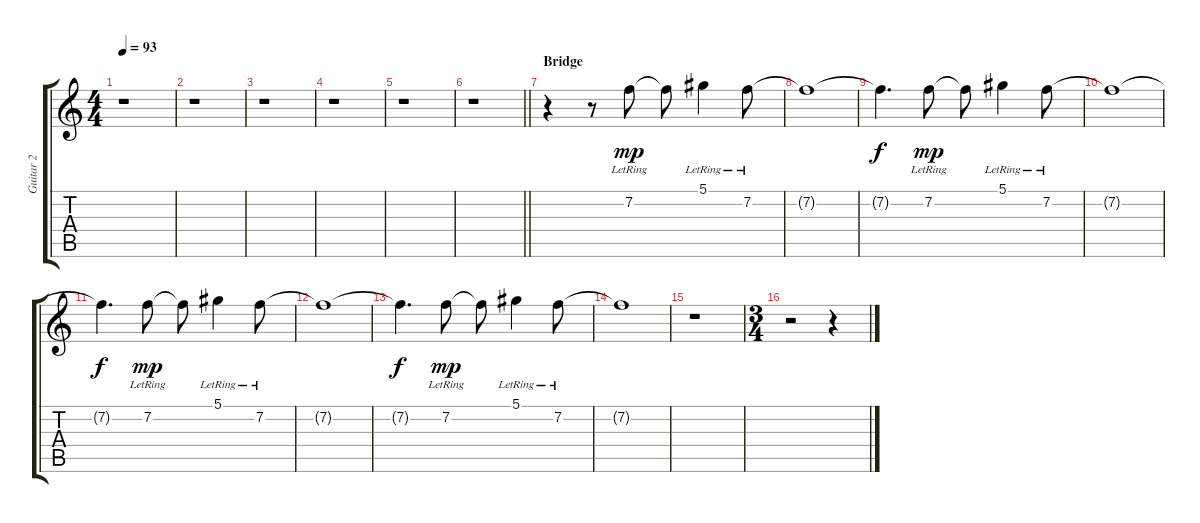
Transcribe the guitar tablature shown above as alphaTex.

\track ("Guitar 2" "Guitar 2") {instrument distortionguitar}
\staff {score tabs}
\tuning (Eb4 Bb3 Gb3 Db3 Ab2 Db2) {hide}
\ts (4 4)
\tempo 93
\clef g2
\ks c
r.1{dy mp} |
r.1 |
r.1 |
r.1 |
r.1 |
\barLineRight lightlight
r.1 |
\section ("" "Bridge")
r.4 r.8 7.2{lr}.8 7.2{t}.8 5.1{lr}.4 7.2{lr}.8 |
7.2{t}.1 |
7.2{t}.4{d dy f} 7.2{lr}.8{dy mp} 7.2{t}.8 5.1{lr}.4 7.2{lr}.8 |
7.2{t}.1 |
7.2{t}.4{d dy f} 7.2{lr}.8{dy mp} 7.2{t}.8 5.1{lr}.4 7.2{lr}.8 |
7.2{t}.1 |
7.2{t}.4{d dy f} 7.2{lr}.8{dy mp} 7.2{t}.8 5.1{lr}.4 7.2{lr}.8 |
7.2{t}.1 |
r.1 |
\ts (3 4)
r.2 r.4
